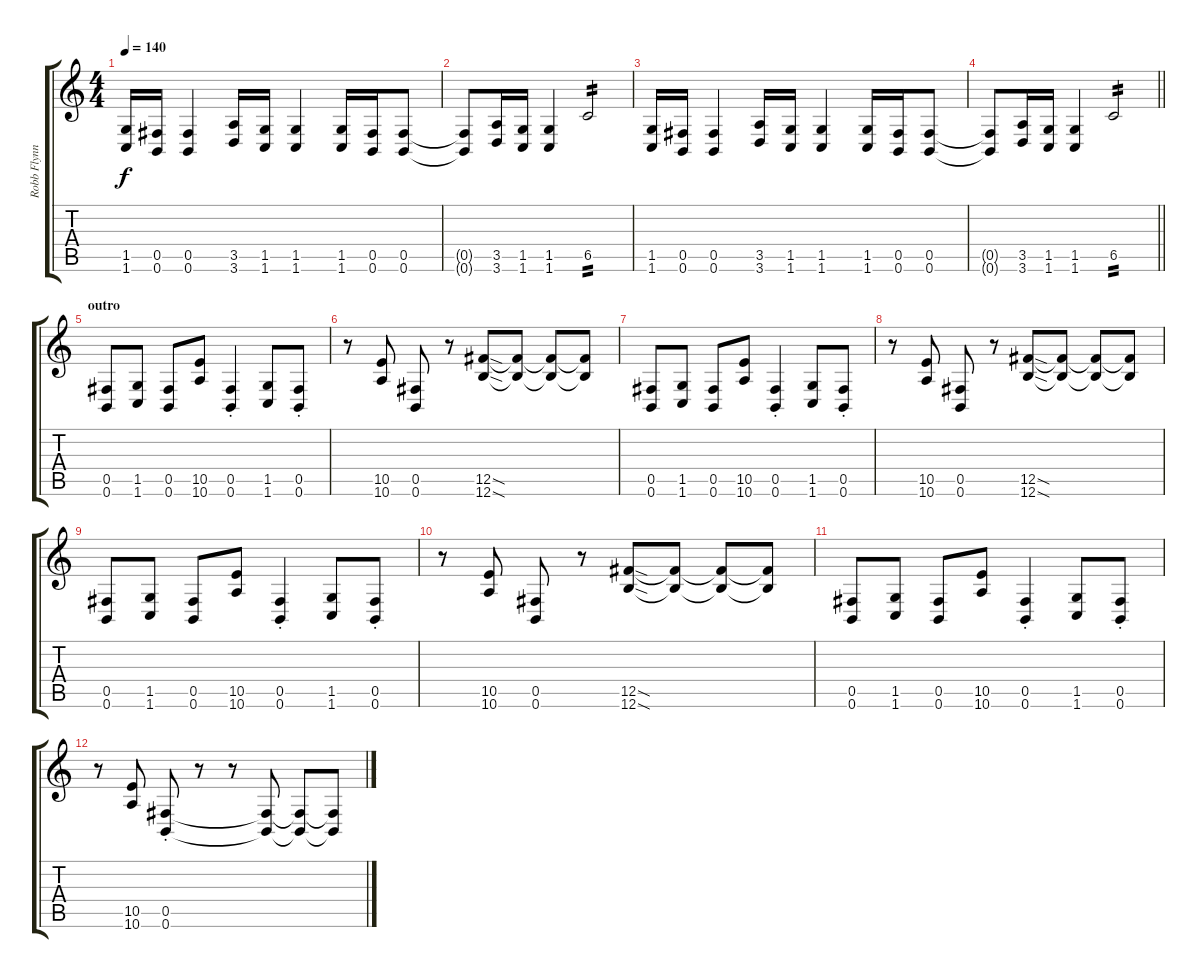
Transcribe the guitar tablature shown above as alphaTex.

\track ("Robb Flynn" "Robb Flynn") {solo instrument distortionguitar}
\staff {score tabs}
\tuning (Db4 Ab3 E3 B2 Gb2 B1) {hide}
\ts (4 4)
\tempo 140
\clef g2
\ks c
(1.5 1.6).16{dy f} (0.5 0.6).16 (0.5 0.6).4 (3.5 3.6).16 (1.5 1.6).16 (1.5 1.6).4 (1.5 1.6).16 (0.5 0.6).16 (0.5 0.6).8 |
(0.5{t} 0.6{t}).8 (3.5 3.6).16 (1.5 1.6).16 (1.5 1.6).4 6.5.2{tp 2} |
(1.5 1.6).16 (0.5 0.6).16 (0.5 0.6).4 (3.5 3.6).16 (1.5 1.6).16 (1.5 1.6).4 (1.5 1.6).16 (0.5 0.6).16 (0.5 0.6).8 |
\barLineRight lightlight
(0.5{t} 0.6{t}).8 (3.5 3.6).16 (1.5 1.6).16 (1.5 1.6).4 6.5.2{tp 2} |
\section ("" "outro")
(0.5 0.6).8 (1.5 1.6).8 (0.5 0.6).8 (10.5 10.6).8 (0.5{st} 0.6{st}).4 (1.5 1.6).8 (0.5{st} 0.6{st}).8 |
r.8 (10.5 10.6).8 (0.5 0.6).8 r.8 (12.5{sod} 12.6{sod}).8 (12.5{t} 12.6{t}).8 (12.5{t} 12.6{t}).8 (12.5{t} 12.6{t}).8 |
(0.5 0.6).8 (1.5 1.6).8 (0.5 0.6).8 (10.5 10.6).8 (0.5{st} 0.6{st}).4 (1.5 1.6).8 (0.5{st} 0.6{st}).8 |
r.8 (10.5 10.6).8 (0.5 0.6).8 r.8 (12.5{sod} 12.6{sod}).8 (12.5{t} 12.6{t}).8 (12.5{t} 12.6{t}).8 (12.5{t} 12.6{t}).8 |
(0.5 0.6).8 (1.5 1.6).8 (0.5 0.6).8 (10.5 10.6).8 (0.5{st} 0.6{st}).4 (1.5 1.6).8 (0.5{st} 0.6{st}).8 |
r.8 (10.5 10.6).8 (0.5 0.6).8 r.8 (12.5{sod} 12.6{sod}).8 (12.5{t} 12.6{t}).8 (12.5{t} 12.6{t}).8 (12.5{t} 12.6{t}).8 |
(0.5 0.6).8 (1.5 1.6).8 (0.5 0.6).8 (10.5 10.6).8 (0.5{st} 0.6{st}).4 (1.5 1.6).8 (0.5{st} 0.6{st}).8 |
r.8 (10.5 10.6).8 (0.5{st} 0.6{st}).8 r.8 r.8 (0.5{t} 0.6{t}).8 (0.5{t} 0.6{t}).8 (0.5{t} 0.6{t}).8
